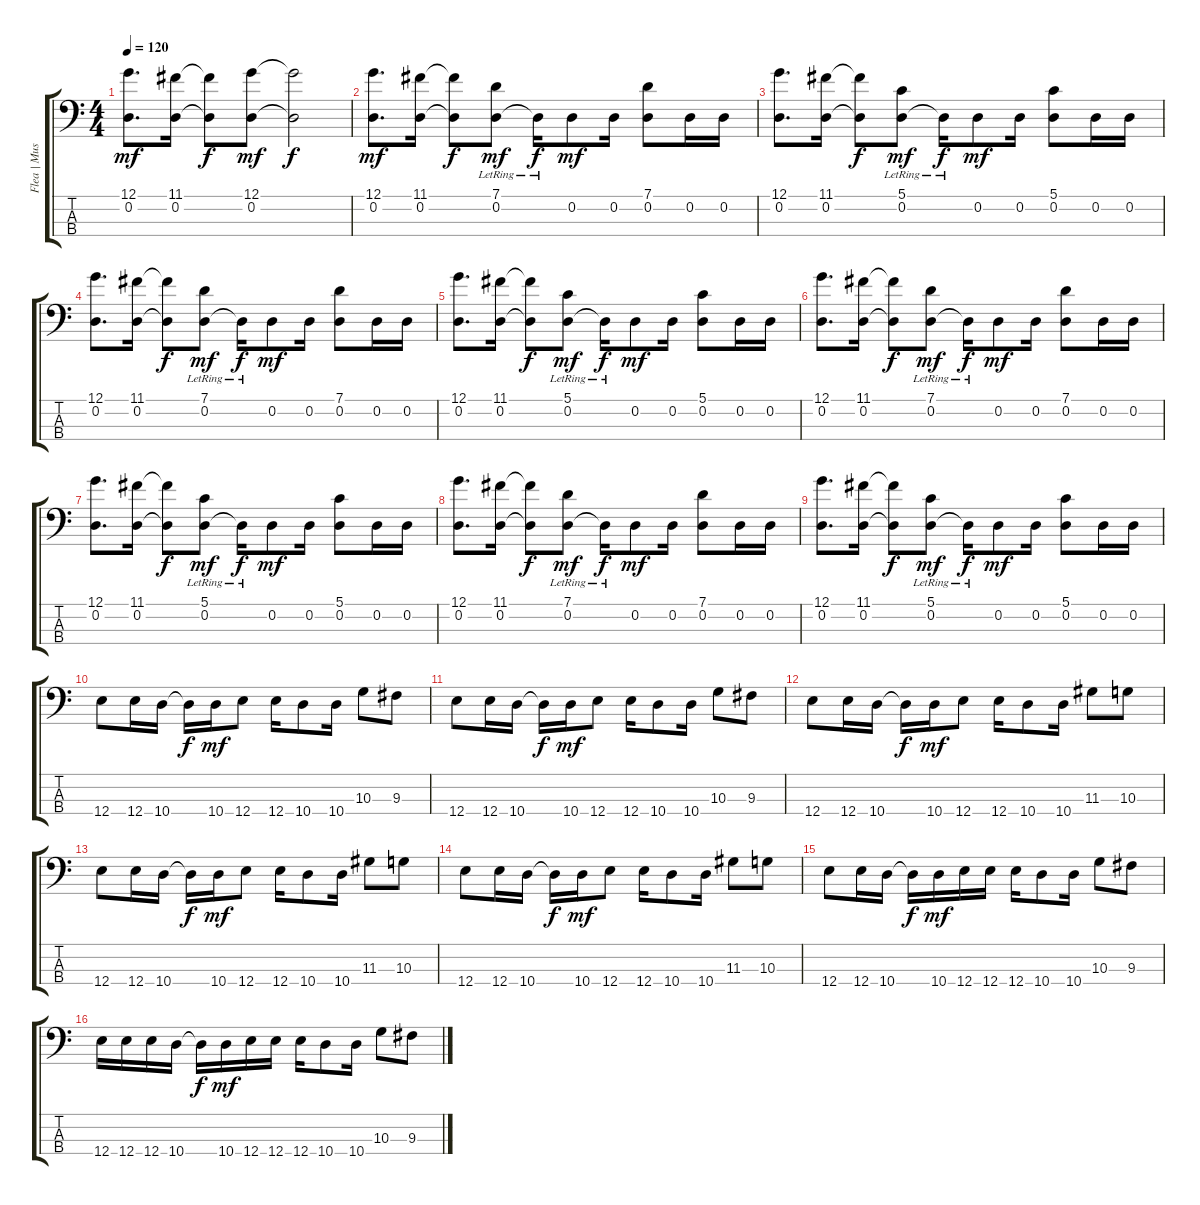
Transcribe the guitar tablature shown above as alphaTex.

\track ("Flea | Music Man Stingray | Bass" "Flea | Mus") {instrument electricbassfinger}
\staff {score tabs}
\tuning (G2 D2 A1 E1) {hide}
\ts (4 4)
\tempo 120
\clef f4
\ks c
(12.1 0.2).8{d dy mf} (11.1 0.2).16 (11.1{t} 0.2{t}).8{dy f} (12.1 0.2).8{dy mf} (12.1{t} 0.2{t}).2{dy f} |
(12.1 0.2).8{d dy mf} (11.1 0.2).16 (11.1{t} 0.2{t}).8{dy f} (7.1{lr} 0.2{lr}).8{dy mf} 0.2{lr t}.16{dy f} 0.2.8{dy mf} 0.2.16 (7.1 0.2).8 0.2.16 0.2.16 |
(12.1 0.2).8{d} (11.1 0.2).16 (11.1{t} 0.2{t}).8{dy f} (5.1{lr} 0.2{lr}).8{dy mf} 0.2{lr t}.16{dy f} 0.2.8{dy mf} 0.2.16 (5.1 0.2).8 0.2.16 0.2.16 |
(12.1 0.2).8{d} (11.1 0.2).16 (11.1{t} 0.2{t}).8{dy f} (7.1{lr} 0.2{lr}).8{dy mf} 0.2{lr t}.16{dy f} 0.2.8{dy mf} 0.2.16 (7.1 0.2).8 0.2.16 0.2.16 |
(12.1 0.2).8{d} (11.1 0.2).16 (11.1{t} 0.2{t}).8{dy f} (5.1{lr} 0.2{lr}).8{dy mf} 0.2{lr t}.16{dy f} 0.2.8{dy mf} 0.2.16 (5.1 0.2).8 0.2.16 0.2.16 |
(12.1 0.2).8{d} (11.1 0.2).16 (11.1{t} 0.2{t}).8{dy f} (7.1{lr} 0.2{lr}).8{dy mf} 0.2{lr t}.16{dy f} 0.2.8{dy mf} 0.2.16 (7.1 0.2).8 0.2.16 0.2.16 |
(12.1 0.2).8{d} (11.1 0.2).16 (11.1{t} 0.2{t}).8{dy f} (5.1{lr} 0.2{lr}).8{dy mf} 0.2{lr t}.16{dy f} 0.2.8{dy mf} 0.2.16 (5.1 0.2).8 0.2.16 0.2.16 |
(12.1 0.2).8{d} (11.1 0.2).16 (11.1{t} 0.2{t}).8{dy f} (7.1{lr} 0.2{lr}).8{dy mf} 0.2{lr t}.16{dy f} 0.2.8{dy mf} 0.2.16 (7.1 0.2).8 0.2.16 0.2.16 |
(12.1 0.2).8{d} (11.1 0.2).16 (11.1{t} 0.2{t}).8{dy f} (5.1{lr} 0.2{lr}).8{dy mf} 0.2{lr t}.16{dy f} 0.2.8{dy mf} 0.2.16 (5.1 0.2).8 0.2.16 0.2.16 |
12.4.8 12.4.16 10.4.16 10.4{t}.16{dy f} 10.4.16{dy mf} 12.4.8 12.4.16 10.4.8 10.4.16 10.3.8 9.3.8 |
12.4.8 12.4.16 10.4.16 10.4{t}.16{dy f} 10.4.16{dy mf} 12.4.8 12.4.16 10.4.8 10.4.16 10.3.8 9.3.8 |
12.4.8 12.4.16 10.4.16 10.4{t}.16{dy f} 10.4.16{dy mf} 12.4.8 12.4.16 10.4.8 10.4.16 11.3.8 10.3.8 |
12.4.8 12.4.16 10.4.16 10.4{t}.16{dy f} 10.4.16{dy mf} 12.4.8 12.4.16 10.4.8 10.4.16 11.3.8 10.3.8 |
12.4.8 12.4.16 10.4.16 10.4{t}.16{dy f} 10.4.16{dy mf} 12.4.8 12.4.16 10.4.8 10.4.16 11.3.8 10.3.8 |
12.4.8 12.4.16 10.4.16 10.4{t}.16{dy f} 10.4.16{dy mf} 12.4.16 12.4.16 12.4.16 10.4.8 10.4.16 10.3.8 9.3.8 |
12.4.16 12.4.16 12.4.16 10.4.16 10.4{t}.16{dy f} 10.4.16{dy mf} 12.4.16 12.4.16 12.4.16 10.4.8 10.4.16 10.3.8 9.3.8
